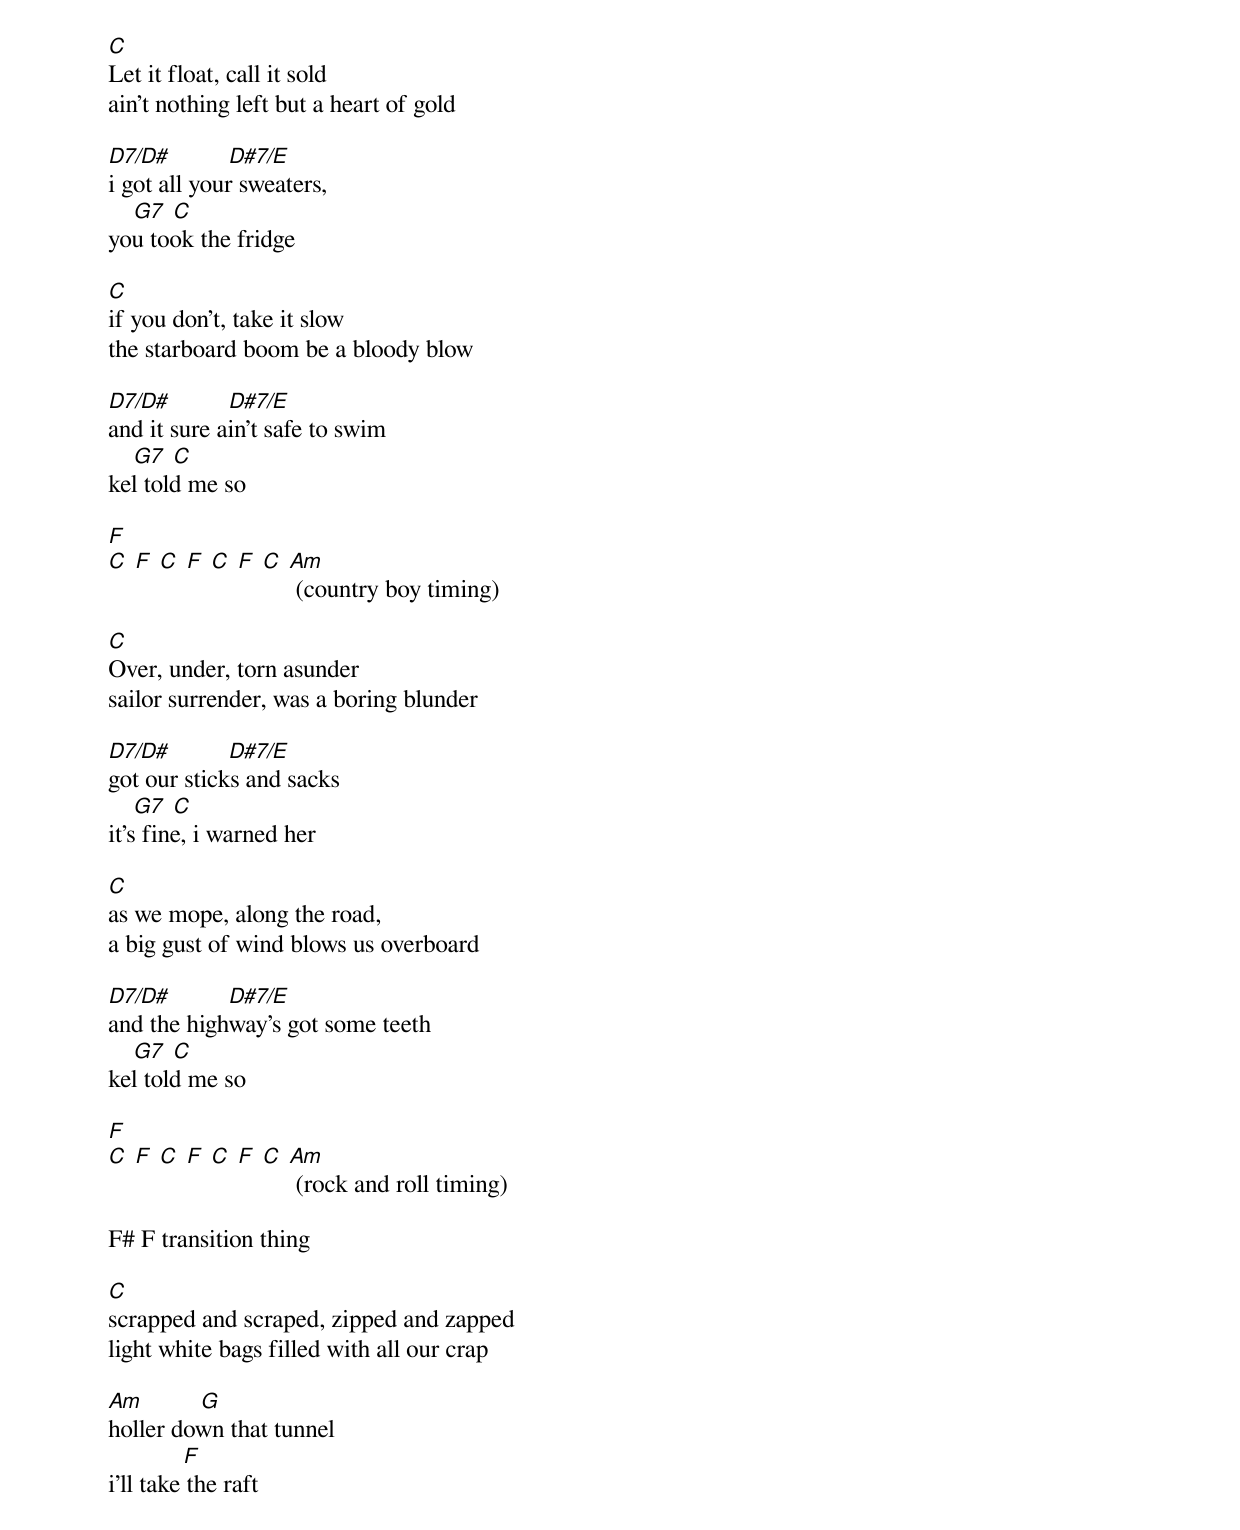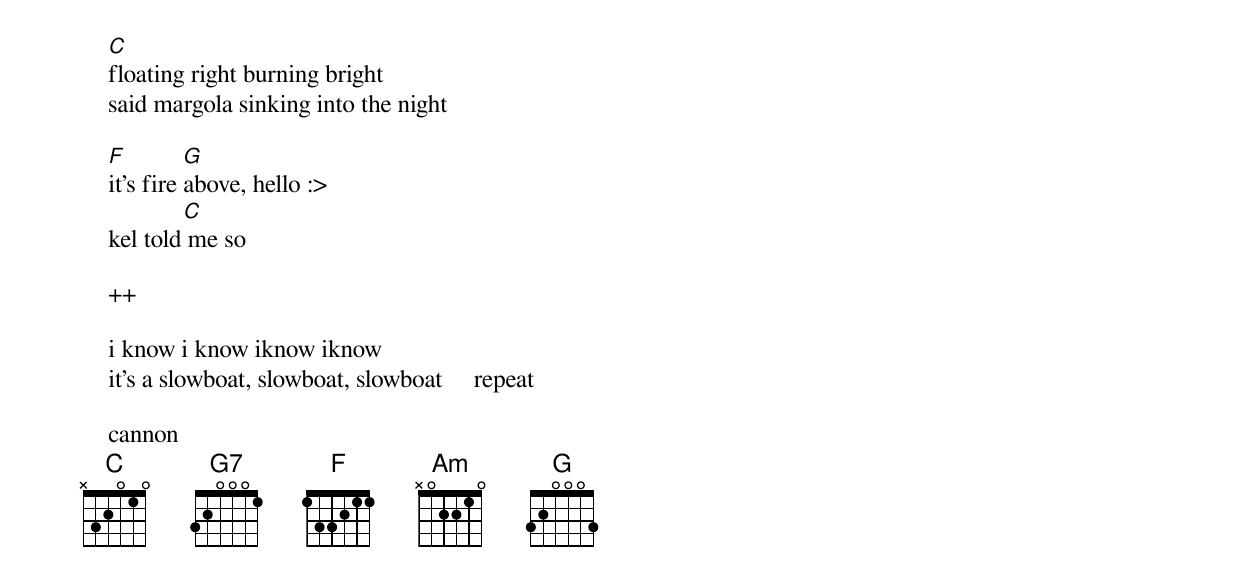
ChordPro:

    [C]
    Let it float, call it sold
    ain't nothing left but a heart of gold

    [D7/D#]         [D#7/E]
    i got all your sweaters,
        [G7] [C]
    you took the fridge

    [C]
    if you don't, take it slow
    the starboard boom be a bloody blow

    [D7/D#]         [D#7/E]
    and it sure ain't safe to swim
        [G7] [C]
    kel told me so

    [F]
    [C] [F] [C] [F] [C] [F] [C] [Am] (country boy timing)

    [C]
    Over, under, torn asunder
    sailor surrender, was a boring blunder

    [D7/D#]         [D#7/E]
    got our sticks and sacks
        [G7] [C]
    it's fine, i warned her

    [C]
    as we mope, along the road,
    a big gust of wind blows us overboard

    [D7/D#]         [D#7/E]
    and the highway's got some teeth
        [G7] [C]
    kel told me so

    [F]
    [C] [F] [C] [F] [C] [F] [C] [Am] (rock and roll timing)

    F# F transition thing

    [C]
    scrapped and scraped, zipped and zapped
    light white bags filled with all our crap

    [Am]         [G]
    holler down that tunnel
                [F]
    i'll take the raft

    [C]
    floating right burning bright
    said margola sinking into the night

    [F]         [G]
    it's fire above, hello :>
                [C]
    kel told me so

    ++

    i know i know iknow iknow
    it's a slowboat, slowboat, slowboat     repeat

    cannon
